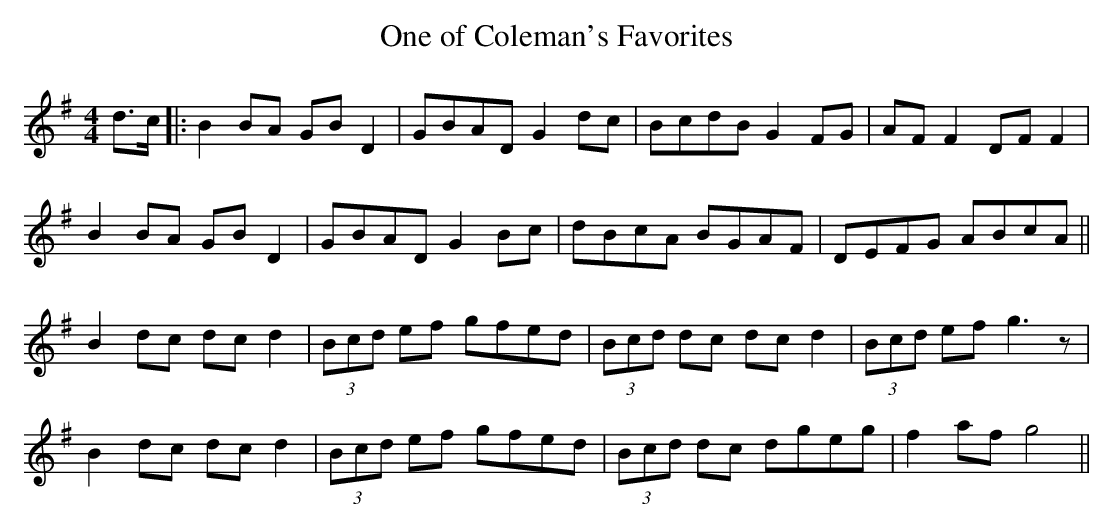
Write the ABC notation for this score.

X:1
T: One of Coleman's Favorites
M: 4/4
L: 1/8
K: G
d>c|: B2 BA GB D2|GBAD G2 dc|BcdB G2 FG|AF F2 DF F2|
B2 BA GB D2|GBAD G2 Bc|dBcA BGAF| DEFG ABcA||
B2 dc dc d2|(3Bcd ef gfed|(3Bcd dc dc d2|(3Bcd ef g3 z|
B2 dc dc d2|(3Bcd ef gfed|(3Bcd dc dgeg|f2 af g4||
